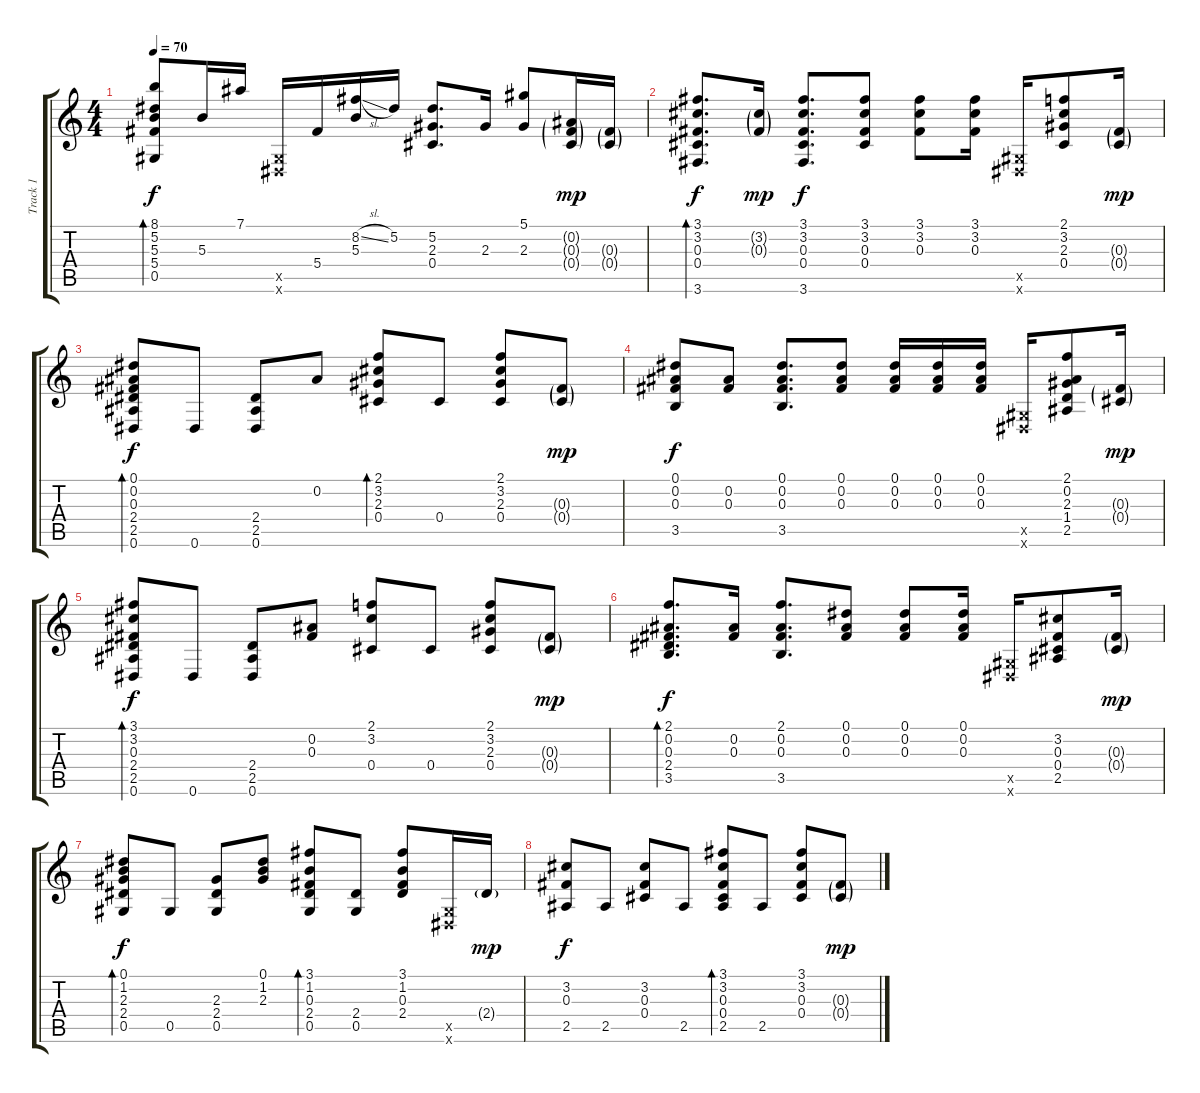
\track ("Track 1" "Track 1") {instrument acousticguitarsteel}
\staff {score tabs}
\tuning (Eb4 Bb3 Gb3 Db3 Ab2 Eb2) {hide}
\ts (4 4)
\tempo 70
\clef g2
\ks c
(8.1 5.2 5.3 5.4 0.5).8{bd 120 dy f} 5.3.16 7.1.16 (0.5{x} 0.6{x}).16 5.4.16 (8.2{sl} 5.3).16 5.2.16 (5.2 2.3 0.4).8{d} 2.3.16 (5.1 2.3).8 (0.2{g} 0.3{g} 0.4{g}).16{dy mp} (0.3{g} 0.4{g}).16 |
(3.1 3.2 0.3 0.4 3.6).8{d bd 120 dy f} (3.2{g} 0.3{g}).16{dy mp} (3.1 3.2 0.3 0.4 3.6).8{d dy f} (3.1 3.2 0.3 0.4).8 (3.1 3.2 0.3).8 (3.1 3.2 0.3).16 (0.5{x} 0.6{x}).16 (2.1 3.2 2.3 0.4).8 (0.3{g} 0.4{g}).16{dy mp} |
(0.1 0.2 0.3 2.4 2.5 0.6).8{bd 120 dy f} 0.6.8 (2.4 2.5 0.6).8 0.2.8 (2.1 3.2 2.3 0.4).8{bd 60} 0.4.8 (2.1 3.2 2.3 0.4).8 (0.3{g} 0.4{g}).8{dy mp} |
(0.1 0.2 0.3 3.5).8{dy f} (0.2 0.3).8 (0.1 0.2 0.3 3.5).8{d} (0.1 0.2 0.3).8 (0.1 0.2 0.3).16 (0.1 0.2 0.3).16 (0.1 0.2 0.3).16 (0.5{x} 0.6{x}).16 (2.1 0.2 2.3 1.4 2.5).8 (0.3{g} 0.4{g}).16{dy mp} |
(3.1 3.2 0.3 2.4 2.5 0.6).8{bd 120 dy f} 0.6.8 (2.4 2.5 0.6).8 (0.2 0.3).8 (2.1 3.2 0.4).8 0.4.8 (2.1 3.2 2.3 0.4).8 (0.3{g} 0.4{g}).8{dy mp} |
(2.1 0.2 0.3 2.4 3.5).8{d bd 120 dy f} (0.2 0.3).16 (2.1 0.2 0.3 3.5).8{d} (0.1 0.2 0.3).8 (0.1 0.2 0.3).8 (0.1 0.2 0.3).16 (0.5{x} 0.6{x}).16 (3.2 0.3 0.4 2.5).8 (0.3{g} 0.4{g}).16{dy mp} |
(0.1 1.2 2.3 2.4 0.5).8{bd 120 dy f} 0.5.8 (2.3 2.4 0.5).8 (0.1 1.2 2.3).8 (3.1 1.2 0.3 2.4 0.5).8{bd 60} (2.4 0.5).8 (3.1 1.2 0.3 2.4).8 (0.5{x} 0.6{x}).16 2.4{g}.16{dy mp} |
(3.2 0.3 2.5).8{dy f} 2.5.8 (3.2 0.3 0.4).8 2.5.8 (3.1 3.2 0.3 0.4 2.5).8{bd 60} 2.5.8 (3.1 3.2 0.3 0.4).8 (0.3{g} 0.4{g}).8{dy mp}
